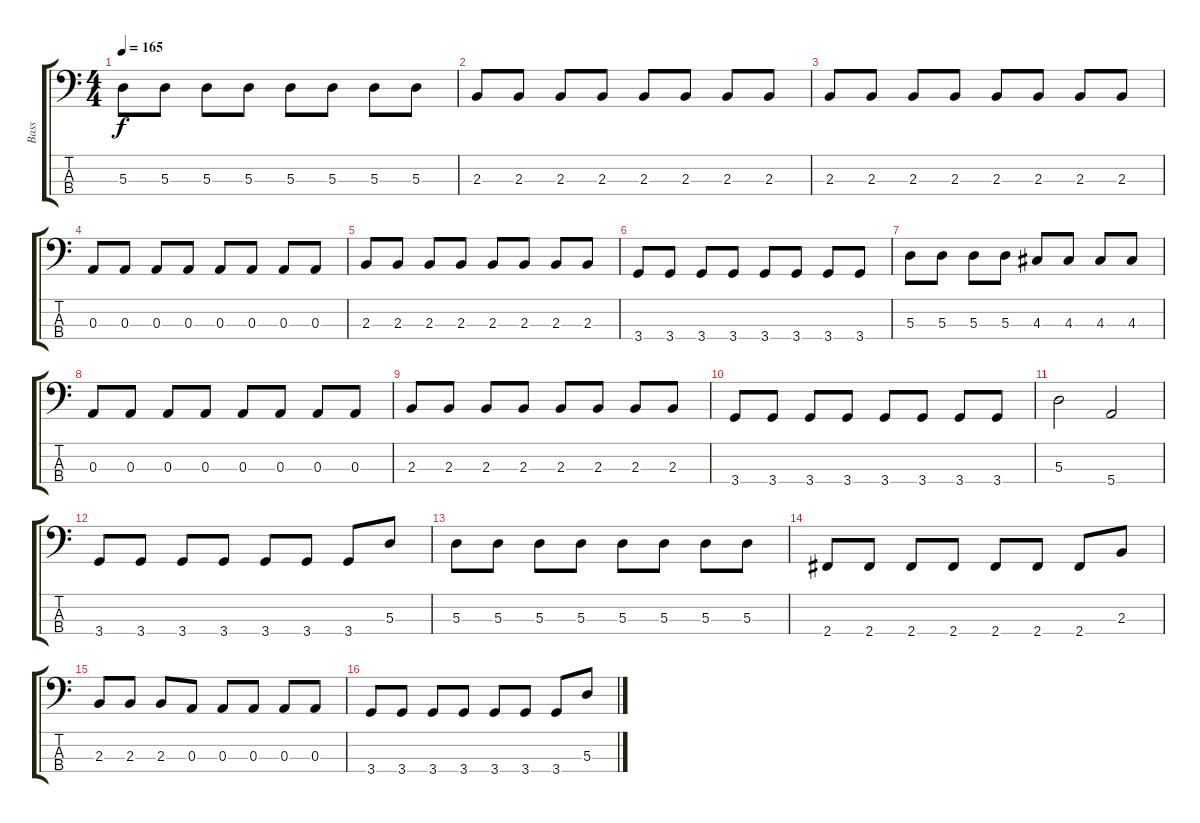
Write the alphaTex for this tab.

\track ("Bass" "Bass") {instrument electricbassfinger}
\staff {score tabs}
\tuning (G2 D2 A1 E1) {hide}
\ts (4 4)
\tempo 165
\clef f4
\ks c
5.3.8{dy f} 5.3.8 5.3.8 5.3.8 5.3.8 5.3.8 5.3.8 5.3.8 |
2.3.8 2.3.8 2.3.8 2.3.8 2.3.8 2.3.8 2.3.8 2.3.8 |
2.3.8 2.3.8 2.3.8 2.3.8 2.3.8 2.3.8 2.3.8 2.3.8 |
0.3.8 0.3.8 0.3.8 0.3.8 0.3.8 0.3.8 0.3.8 0.3.8 |
2.3.8 2.3.8 2.3.8 2.3.8 2.3.8 2.3.8 2.3.8 2.3.8 |
3.4.8 3.4.8 3.4.8 3.4.8 3.4.8 3.4.8 3.4.8 3.4.8 |
5.3.8 5.3.8 5.3.8 5.3.8 4.3.8 4.3.8 4.3.8 4.3.8 |
0.3.8 0.3.8 0.3.8 0.3.8 0.3.8 0.3.8 0.3.8 0.3.8 |
2.3.8 2.3.8 2.3.8 2.3.8 2.3.8 2.3.8 2.3.8 2.3.8 |
3.4.8 3.4.8 3.4.8 3.4.8 3.4.8 3.4.8 3.4.8 3.4.8 |
5.3.2 5.4.2 |
3.4.8 3.4.8 3.4.8 3.4.8 3.4.8 3.4.8 3.4.8 5.3.8 |
5.3.8 5.3.8 5.3.8 5.3.8 5.3.8 5.3.8 5.3.8 5.3.8 |
2.4.8 2.4.8 2.4.8 2.4.8 2.4.8 2.4.8 2.4.8 2.3.8 |
2.3.8 2.3.8 2.3.8 0.3.8 0.3.8 0.3.8 0.3.8 0.3.8 |
3.4.8 3.4.8 3.4.8 3.4.8 3.4.8 3.4.8 3.4.8 5.3.8
